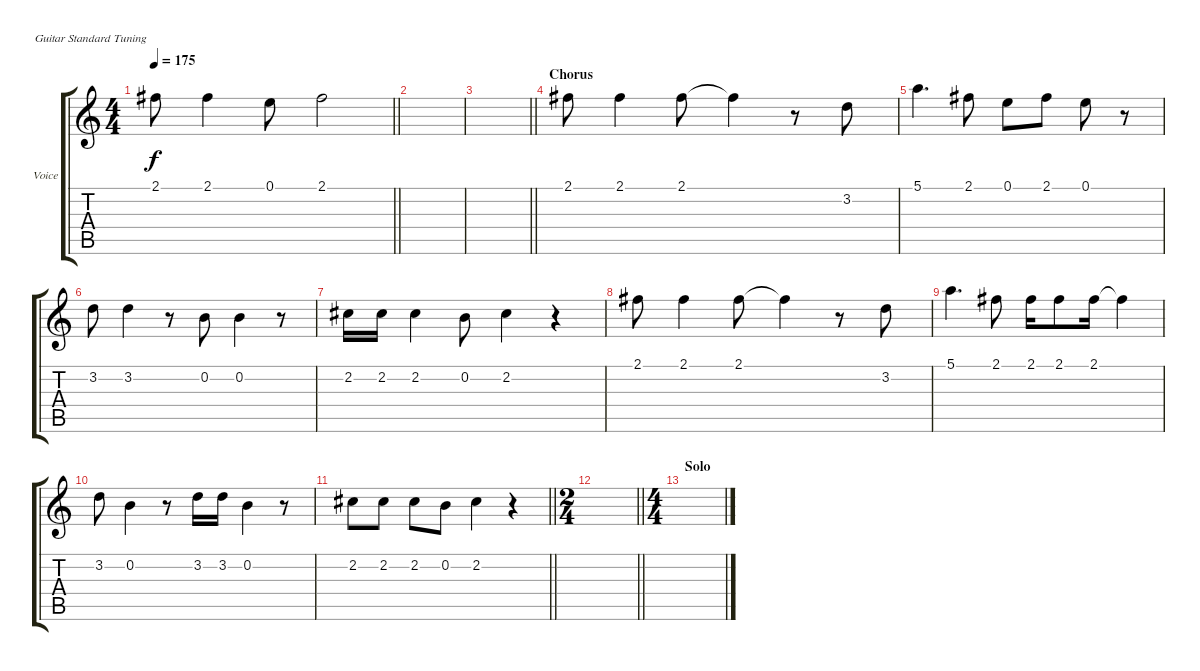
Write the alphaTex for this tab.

\bracketExtendMode groupsimilarinstruments
\firstSystemTrackNameOrientation horizontal
\otherSystemsTrackNameOrientation horizontal
\track ("Voice" "Voice") {mute instrument lead6voice}
\staff {score tabs}
\tuning (E4 B3 G3 D3 A2 E2)
\displaytranspose 12
\ts (4 4)
\tempo 175
\clef g2
\barLineRight lightlight
\ks c
2.1.8{dy f} 2.1.4 0.1.8 2.1.2 |
|
\barLineRight lightlight
|
\section ("" "Chorus")
2.1.8 2.1.4 2.1.8 2.1{t}.4 r.8 3.2.8 |
5.1.4{d} 2.1.8 0.1.8 2.1.8 0.1.8 r.8 |
3.2.8 3.2.4 r.8 0.2.8 0.2.4 r.8 |
2.2.16 2.2.16 2.2.4 0.2.8 2.2.4 r.4 |
2.1.8 2.1.4 2.1.8 2.1{t}.4 r.8 3.2.8 |
5.1.4{d} 2.1.8 2.1.16 2.1.8 2.1.16 2.1{t}.4 |
3.2.8 0.2.4 r.8 3.2.16 3.2.16 0.2.4 r.8 |
\barLineRight lightlight
2.2.8 2.2.8 2.2.8 0.2.8 2.2.4 r.4 |
\ts (2 4)
\beaming (8 2 2)
\barLineRight lightlight
|
\ts (4 4)
\beaming (8 2 2 2 2)
\section ("" "Solo")
